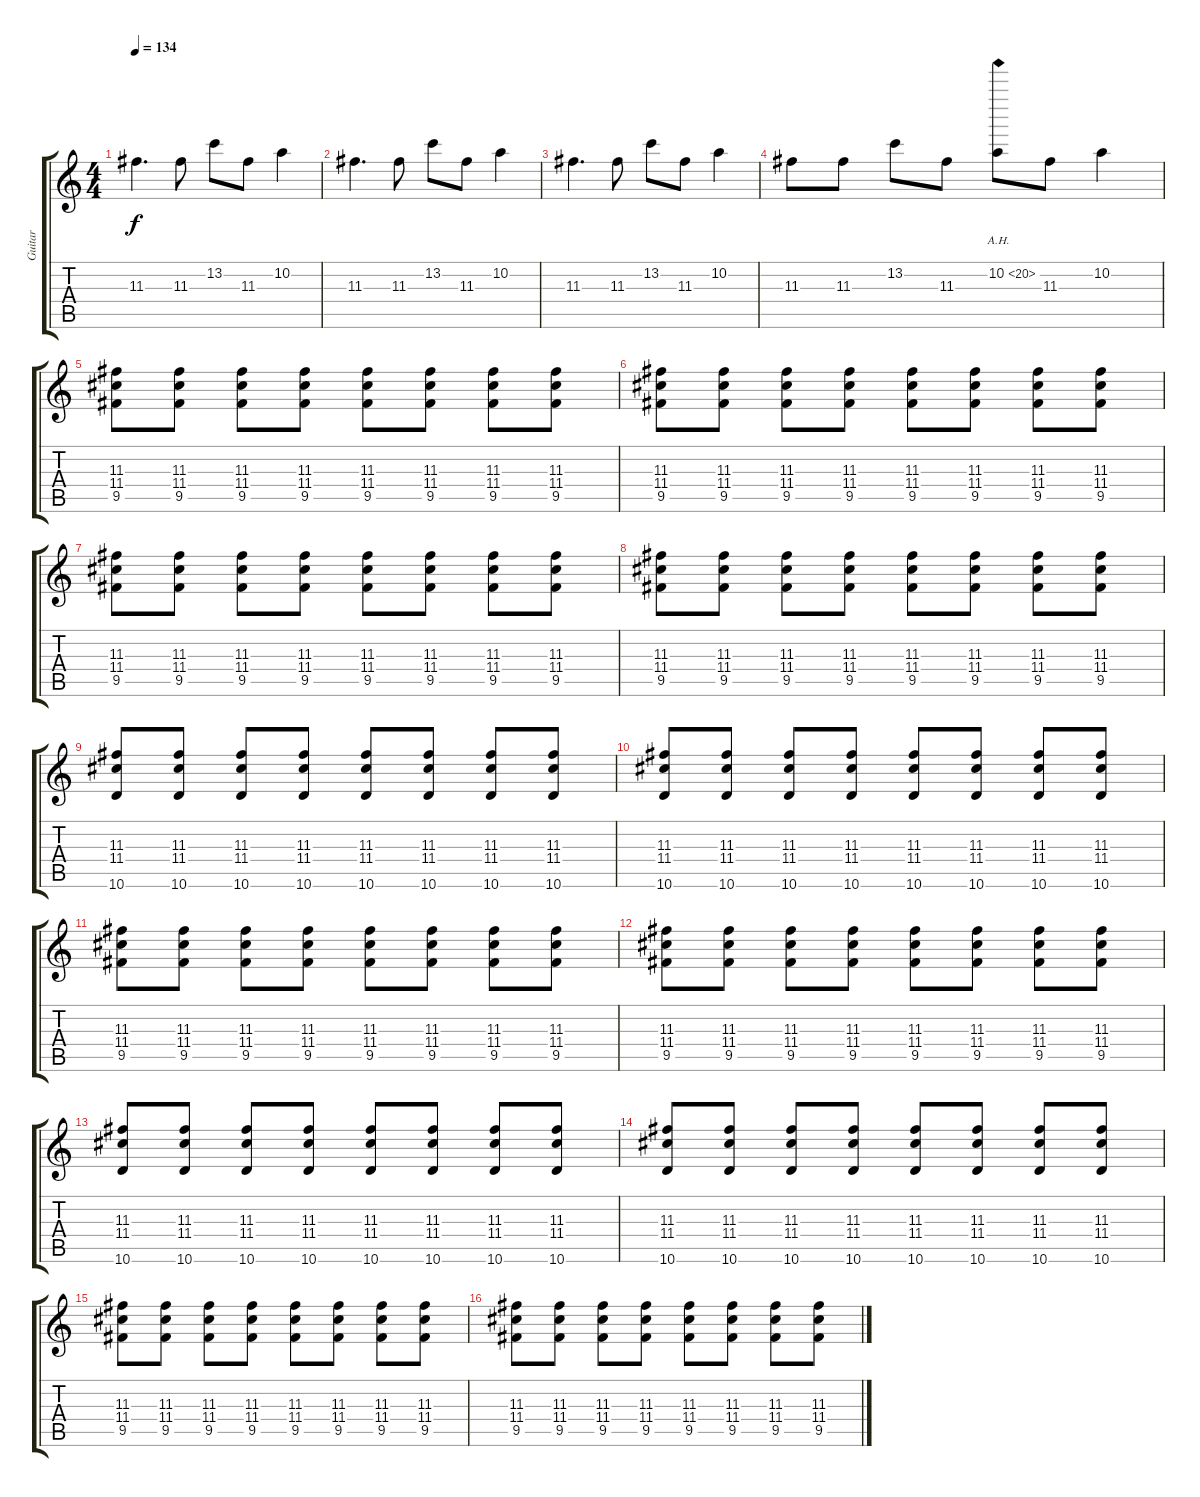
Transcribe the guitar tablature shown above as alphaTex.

\track ("Guitar" "Guitar") {instrument distortionguitar}
\staff {score tabs}
\tuning (E4 B3 G3 D3 A2 E2) {hide}
\ts (4 4)
\tempo 134
\clef g2
\ks c
11.3.4{d dy f} 11.3.8 13.2.8 11.3.8 10.2.4 |
11.3.4{d} 11.3.8 13.2.8 11.3.8 10.2.4 |
11.3.4{d} 11.3.8 13.2.8 11.3.8 10.2.4 |
11.3.8 11.3.8 13.2.8 11.3.8 10.2{ah 10}.8 11.3.8 10.2.4 |
(11.3 11.4 9.5).8 (11.3 11.4 9.5).8 (11.3 11.4 9.5).8 (11.3 11.4 9.5).8 (11.3 11.4 9.5).8 (11.3 11.4 9.5).8 (11.3 11.4 9.5).8 (11.3 11.4 9.5).8 |
(11.3 11.4 9.5).8 (11.3 11.4 9.5).8 (11.3 11.4 9.5).8 (11.3 11.4 9.5).8 (11.3 11.4 9.5).8 (11.3 11.4 9.5).8 (11.3 11.4 9.5).8 (11.3 11.4 9.5).8 |
(11.3 11.4 9.5).8 (11.3 11.4 9.5).8 (11.3 11.4 9.5).8 (11.3 11.4 9.5).8 (11.3 11.4 9.5).8 (11.3 11.4 9.5).8 (11.3 11.4 9.5).8 (11.3 11.4 9.5).8 |
(11.3 11.4 9.5).8 (11.3 11.4 9.5).8 (11.3 11.4 9.5).8 (11.3 11.4 9.5).8 (11.3 11.4 9.5).8 (11.3 11.4 9.5).8 (11.3 11.4 9.5).8 (11.3 11.4 9.5).8 |
(11.3 11.4 10.6).8 (11.3 11.4 10.6).8 (11.3 11.4 10.6).8 (11.3 11.4 10.6).8 (11.3 11.4 10.6).8 (11.3 11.4 10.6).8 (11.3 11.4 10.6).8 (11.3 11.4 10.6).8 |
(11.3 11.4 10.6).8 (11.3 11.4 10.6).8 (11.3 11.4 10.6).8 (11.3 11.4 10.6).8 (11.3 11.4 10.6).8 (11.3 11.4 10.6).8 (11.3 11.4 10.6).8 (11.3 11.4 10.6).8 |
(11.3 11.4 9.5).8 (11.3 11.4 9.5).8 (11.3 11.4 9.5).8 (11.3 11.4 9.5).8 (11.3 11.4 9.5).8 (11.3 11.4 9.5).8 (11.3 11.4 9.5).8 (11.3 11.4 9.5).8 |
(11.3 11.4 9.5).8 (11.3 11.4 9.5).8 (11.3 11.4 9.5).8 (11.3 11.4 9.5).8 (11.3 11.4 9.5).8 (11.3 11.4 9.5).8 (11.3 11.4 9.5).8 (11.3 11.4 9.5).8 |
(11.3 11.4 10.6).8 (11.3 11.4 10.6).8 (11.3 11.4 10.6).8 (11.3 11.4 10.6).8 (11.3 11.4 10.6).8 (11.3 11.4 10.6).8 (11.3 11.4 10.6).8 (11.3 11.4 10.6).8 |
(11.3 11.4 10.6).8 (11.3 11.4 10.6).8 (11.3 11.4 10.6).8 (11.3 11.4 10.6).8 (11.3 11.4 10.6).8 (11.3 11.4 10.6).8 (11.3 11.4 10.6).8 (11.3 11.4 10.6).8 |
(11.3 11.4 9.5).8 (11.3 11.4 9.5).8 (11.3 11.4 9.5).8 (11.3 11.4 9.5).8 (11.3 11.4 9.5).8 (11.3 11.4 9.5).8 (11.3 11.4 9.5).8 (11.3 11.4 9.5).8 |
(11.3 11.4 9.5).8 (11.3 11.4 9.5).8 (11.3 11.4 9.5).8 (11.3 11.4 9.5).8 (11.3 11.4 9.5).8 (11.3 11.4 9.5).8 (11.3 11.4 9.5).8 (11.3 11.4 9.5).8
